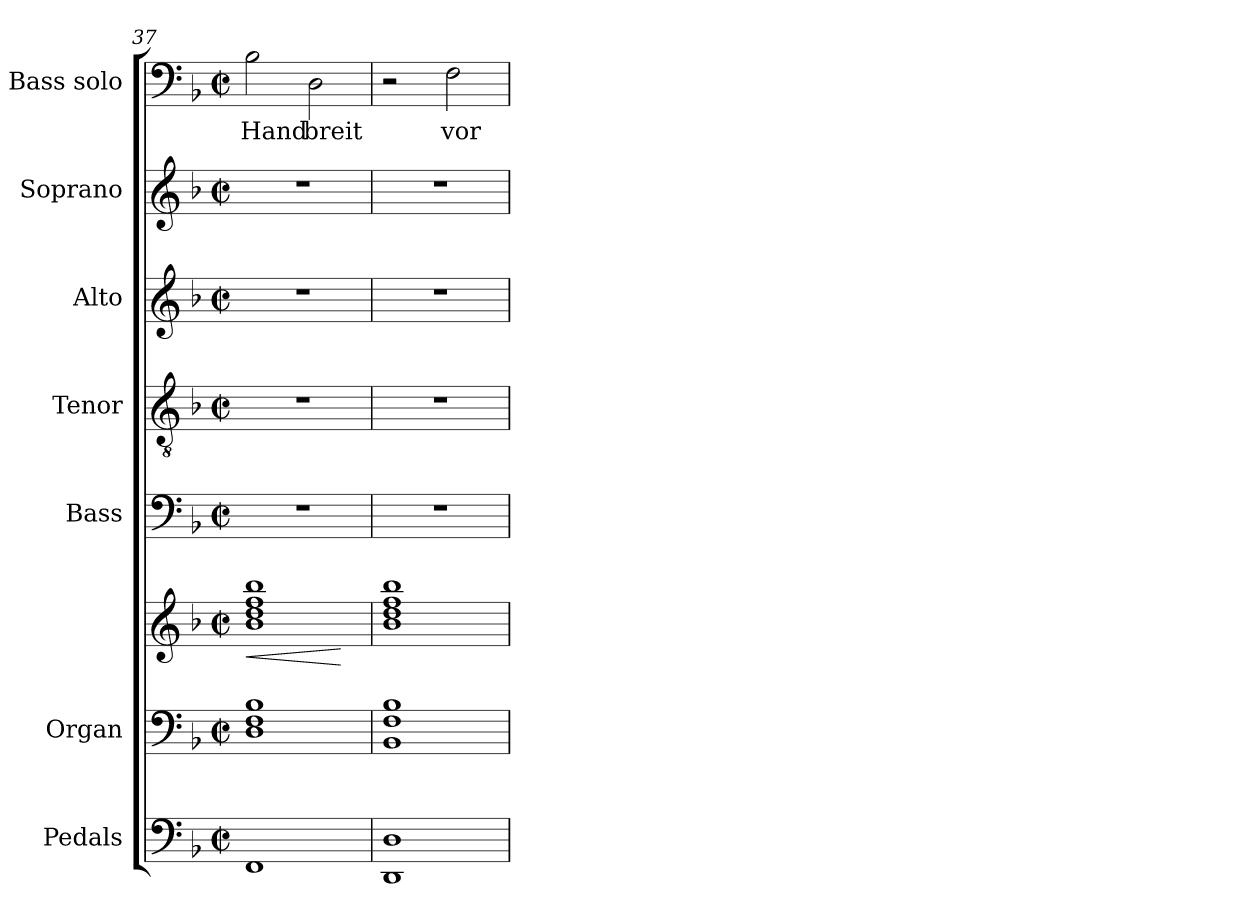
**kern	**kern	**kern	**dynam	**kern	**kern	**kern	**kern	**kern	**text
*part7	*part6	*part6	*part6	*part5	*part4	*part3	*part2	*part1	*part1
*staff8	*staff7	*staff6	*staff6/7	*staff5	*staff4	*staff3	*staff2	*staff1	*staff1
*I"Pedals	*I"Organ	*	*	*I"Bass	*I"Tenor	*I"Alto	*I"Soprano	*I"Bass solo	*
*I'Ped.	*I'Org.	*	*	*I'B.	*I'T.	*I'A.	*I'S.	*	*
*clefF4	*clefF4	*clefG2	*	*clefF4	*clefGv2	*clefG2	*clefG2	*clefF4	*
*	*	*	*	*	*ITrd7c12	*	*	*	*
*k[b-]	*k[b-]	*k[b-]	*	*k[b-]	*k[b-]	*k[b-]	*k[b-]	*k[b-]	*
*d:	*d:	*d:	*	*d:	*d:	*d:	*d:	*d:	*
*M2/2	*M2/2	*M2/2	*	*M2/2	*M2/2	*M2/2	*M2/2	*M2/2	*
*met(c|)	*met(c|)	*met(c|)	*	*met(c|)	*met(c|)	*met(c|)	*met(c|)	*met(c|)	*
=37	=37	=37	=37	=37	=37	=37	=37	=37	=37
!	!	!	!LO:HP:b	!	!	!	!	!	!
!	!	!	!	!	!	!	!	!	!LO:LY:b:color=#000000
1FFi	1Di 1Fi 1B-i	1b-i 1ddi 1ffi 1bb-i	<	1r	1r	1r	1r	2B-i\	Hand
!	!	!	!	!	!	!	!	!	!LO:LY:b:color=#000000
.	.	.	.	.	.	.	.	2Di\	breit
.	.	.	[	.	.	.	.	.	.
=38	=38	=38	=38	=38	=38	=38	=38	=38	=38
1DDi 1Di	1BB-i 1Fi 1B-i	1b-i 1ddi 1ffi 1bb-i	.	1r	1r	1r	1r	2r	.
!	!	!	!	!	!	!	!	!	!LO:LY:b:color=#000000
.	.	.	.	.	.	.	.	2Fi\	vor
=	=	=	=	=	=	=	=	=	=
*-	*-	*-	*-	*-	*-	*-	*-	*-	*-
